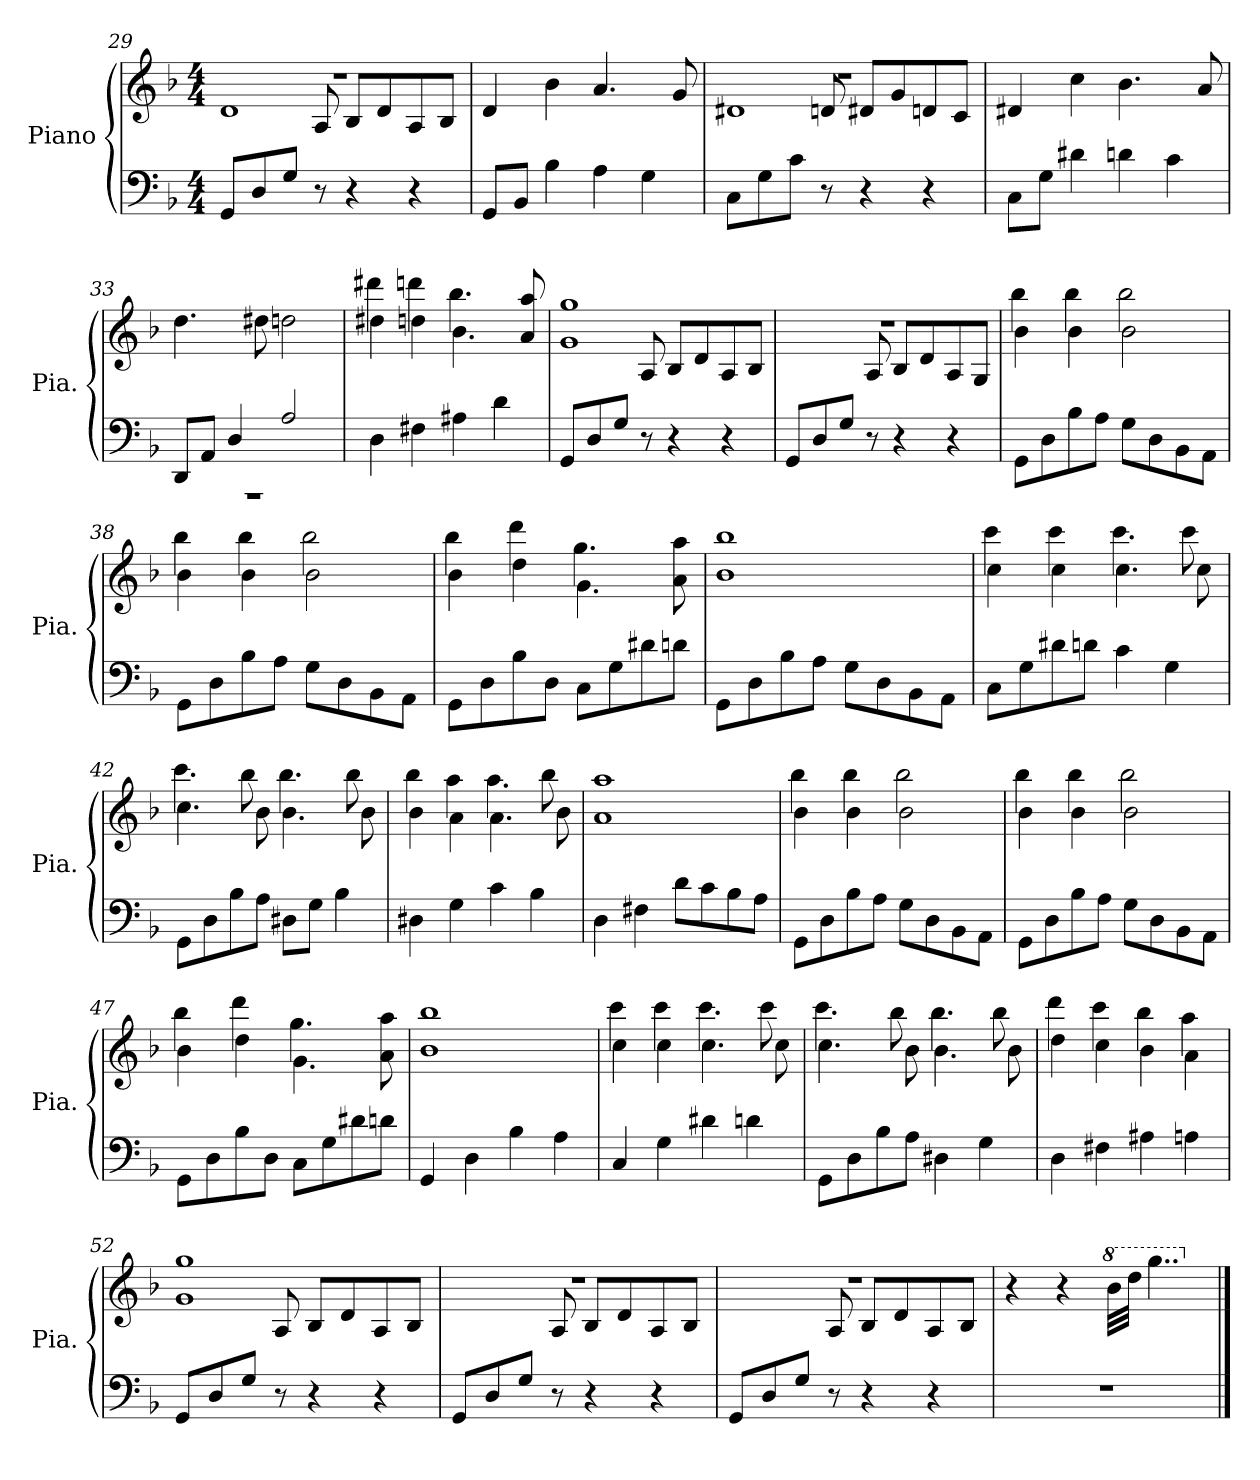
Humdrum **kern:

**kern	**kern
*part1	*part1
*staff2	*staff1
*I"Piano	*
*I'Pia.	*
!!LO:PB:g=z
*clefF4	*clefG2
*k[b-]	*k[b-]
*M4/4	*M4/4
=29	=29
*	*^
*	*	*^
8GG/L	1r	1d	4.ryy
8D/	.	.	.
8G/J	.	.	.
8r	.	.	8A/
4r	.	.	8B-/L
.	.	.	8d/
4r	.	.	8A/
.	.	.	8B-/J
*	*v	*v	*v
=30	=30
8GG/L	4d/
8BB-/J	.
4B-\	4b-\
4A\	4.a/
4G\	.
.	8g/
=31	=31
*	*^
*	*	*^
8C\L	1r	1d#X	4.ryy
8G\	.	.	.
8c\J	.	.	.
8r	.	.	8dn/
4r	.	.	8d#X/L
.	.	.	8g/
4r	.	.	8dn/
.	.	.	8c/J
*	*v	*v	*v
=32	=32
8C\L	4d#X/
8G\J	.
4d#X\	4cc\
4dn\	4.b-\
4c\	.
.	8a/
=33	=33
*^	*
8DD/L	1r	4.dd\
8AA/J	.	.
4D/	.	.
.	.	8dd#X\
2A/	.	2ddn\
*v	*v	*
!!LO:LB:g=z
=34	=34
*	*^
4D\	4dd#X\	4ddd#X\
4F#X\	4ddn\	4dddn\
4A#X\	4.b-\	4.bb-\
4d\	.	.
.	8a/ 8aa/	8ryy
=35	=35	=35
*	*	*^
8GG/L	1g	1gg	4.ryy
8D/	.	.	.
8G/J	.	.	.
8r	.	.	8A/
4r	.	.	8B-/L
.	.	.	8d/
4r	.	.	8A/
.	.	.	8B-/J
=36	=36	=36	=36
8GG/L	1r	1r	4.ryy
8D/	.	.	.
8G/J	.	.	.
8r	.	.	8A/
4r	.	.	8B-/L
.	.	.	8d/
4r	.	.	8A/
.	.	.	8G/J
*	*	*v	*v
=37	=37	=37
8GG\L	4b-\	4bb-\
8D\	.	.
8B-\	4b-\	4bb-\
8A\J	.	.
8G\L	2b-\	2bb-\
8D\	.	.
8BB-\	.	.
8AA\J	.	.
=38	=38	=38
8GG\L	4b-\	4bb-\
8D\	.	.
8B-\	4b-\	4bb-\
8A\J	.	.
8G\L	2b-\	2bb-\
8D\	.	.
8BB-\	.	.
8AA\J	.	.
!!LO:LB:g=z	!!
=39	=39	=39
8GG\L	4b-\	4bb-\
8D\	.	.
8B-\	4dd\	4ddd\
8D\J	.	.
8C\L	4.g\	4.gg\
8G\	.	.
8d#X\	.	.
8dn\J	8a\ 8aa\	8ryy
*	*v	*v
=40	=40
8GG\L	1b- 1bb-
8D\	.
8B-\	.
8A\J	.
8G\L	.
8D\	.
8BB-\	.
8AA\J	.
=41	=41
*	*^
8C\L	4cc\	4ccc\
8G\	.	.
8d#X\	4cc\	4ccc\
8dn\J	.	.
4c\	4.cc\	4.ccc\
4G\	.	.
.	8cc\	8ccc\
=42	=42	=42
8GG\L	4.cc\	4.ccc\
8D\	.	.
8B-\	.	.
8A\J	8b-\	8bb-\
8D#X\L	4.b-\	4.bb-\
8G\J	.	.
4B-\	.	.
.	8b-\	8bb-\
=43	=43	=43
4D#X\	4b-\	4bb-\
4G\	4a\	4aa\
4c\	4.a\	4.aa\
4B-\	.	.
.	8b-\	8bb-\
*	*v	*v
!!LO:LB:g=z
=44	=44
4D\	1a 1aa
4F#X\	.
8d\L	.
8c\	.
8B-\	.
8A\J	.
=45	=45
*	*^
8GG\L	4b-\	4bb-\
8D\	.	.
8B-\	4b-\	4bb-\
8A\J	.	.
8G\L	2b-\	2bb-\
8D\	.	.
8BB-\	.	.
8AA\J	.	.
=46	=46	=46
8GG\L	4b-\	4bb-\
8D\	.	.
8B-\	4b-\	4bb-\
8A\J	.	.
8G\L	2b-\	2bb-\
8D\	.	.
8BB-\	.	.
8AA\J	.	.
=47	=47	=47
8GG\L	4b-\	4bb-\
8D\	.	.
8B-\	4dd\	4ddd\
8D\J	.	.
8C\L	4.g\	4.gg\
8G\	.	.
8d#X\	.	.
8dn\J	8a\ 8aa\	8ryy
*	*v	*v
=48	=48
4GG/	1b- 1bb-
4D\	.
4B-\	.
4A\	.
!!LO:LB:g=z
=49	=49
*	*^
4C/	4cc\	4ccc\
4G\	4cc\	4ccc\
4d#X\	4.cc\	4.ccc\
4dn\	.	.
.	8cc\	8ccc\
=50	=50	=50
8GG\L	4.cc\	4.ccc\
8D\	.	.
8B-\	.	.
8A\J	8b-\	8bb-\
4D#X\	4.b-\	4.bb-\
4G\	.	.
.	8b-\	8bb-\
=51	=51	=51
4D\	4dd\	4ddd\
4F#X\	4cc\	4ccc\
4A#X\	4b-\	4bb-\
4An\	4a\	4aa\
=52	=52	=52
*	*	*^
8GG/L	1g	1gg	4.ryy
8D/	.	.	.
8G/J	.	.	.
8r	.	.	8A/
4r	.	.	8B-/L
.	.	.	8d/
4r	.	.	8A/
.	.	.	8B-/J
=53	=53	=53	=53
8GG/L	1r	1r	4.ryy
8D/	.	.	.
8G/J	.	.	.
8r	.	.	8A/
4r	.	.	8B-/L
.	.	.	8d/
4r	.	.	8A/
.	.	.	8B-/J
!!LO:LB:g=z	!!	!!
=54	=54	=54	=54
8GG/L	1r	1r	4.ryy
8D/	.	.	.
8G/J	.	.	.
8r	.	.	8A/
4r	.	.	8B-/L
.	.	.	8d/
4r	.	.	8A/
.	.	.	8B-/J
*	*v	*v	*v
=55	=55
1r	4r
.	4r
*	*8va
.	32bb-\LLL
.	32ddd\JJJ
.	4..ggg\
*	*X8va
==	==
*-	*-
